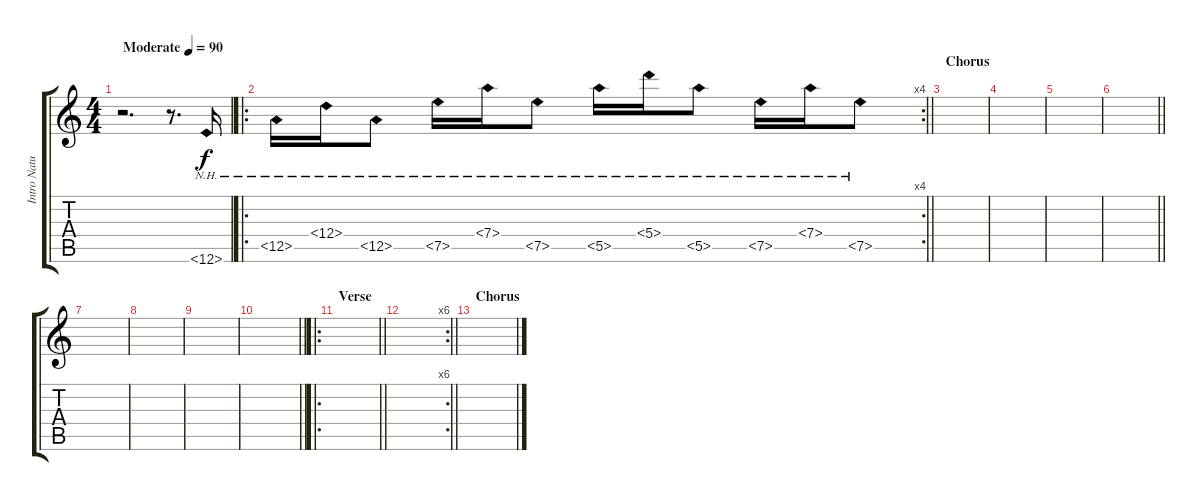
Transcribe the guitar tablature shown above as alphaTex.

\track ("Intro Natural Harmonics" "Intro Natu") {instrument guitarharmonics}
\staff {score tabs}
\tuning (E4 B3 G3 D3 A2 E2) {hide}
\ts (4 4)
\tempo (90 "Moderate")
\clef g2
\ks c
r.2{d dy f instrument guitarharmonics} r.8{d} 12.6{nh}.16 |
\ro
\rc 4
\barLineRight lightlight
12.5{nh}.16 12.4{nh}.16 12.5{nh}.8 7.5{nh}.16 7.4{nh}.16 7.5{nh}.8 5.5{nh}.16 5.4{nh}.16 5.5{nh}.8 7.5{nh}.16 7.4{nh}.16 7.5{nh}.8 |
\section ("" "Chorus")
|
|
|
\barLineRight lightlight
|
|
|
|
\barLineRight lightlight
|
\ro
\section ("" "Verse")
\barLineRight lightlight
|
\rc 6
\barLineRight lightlight
|
\section ("" "Chorus")
